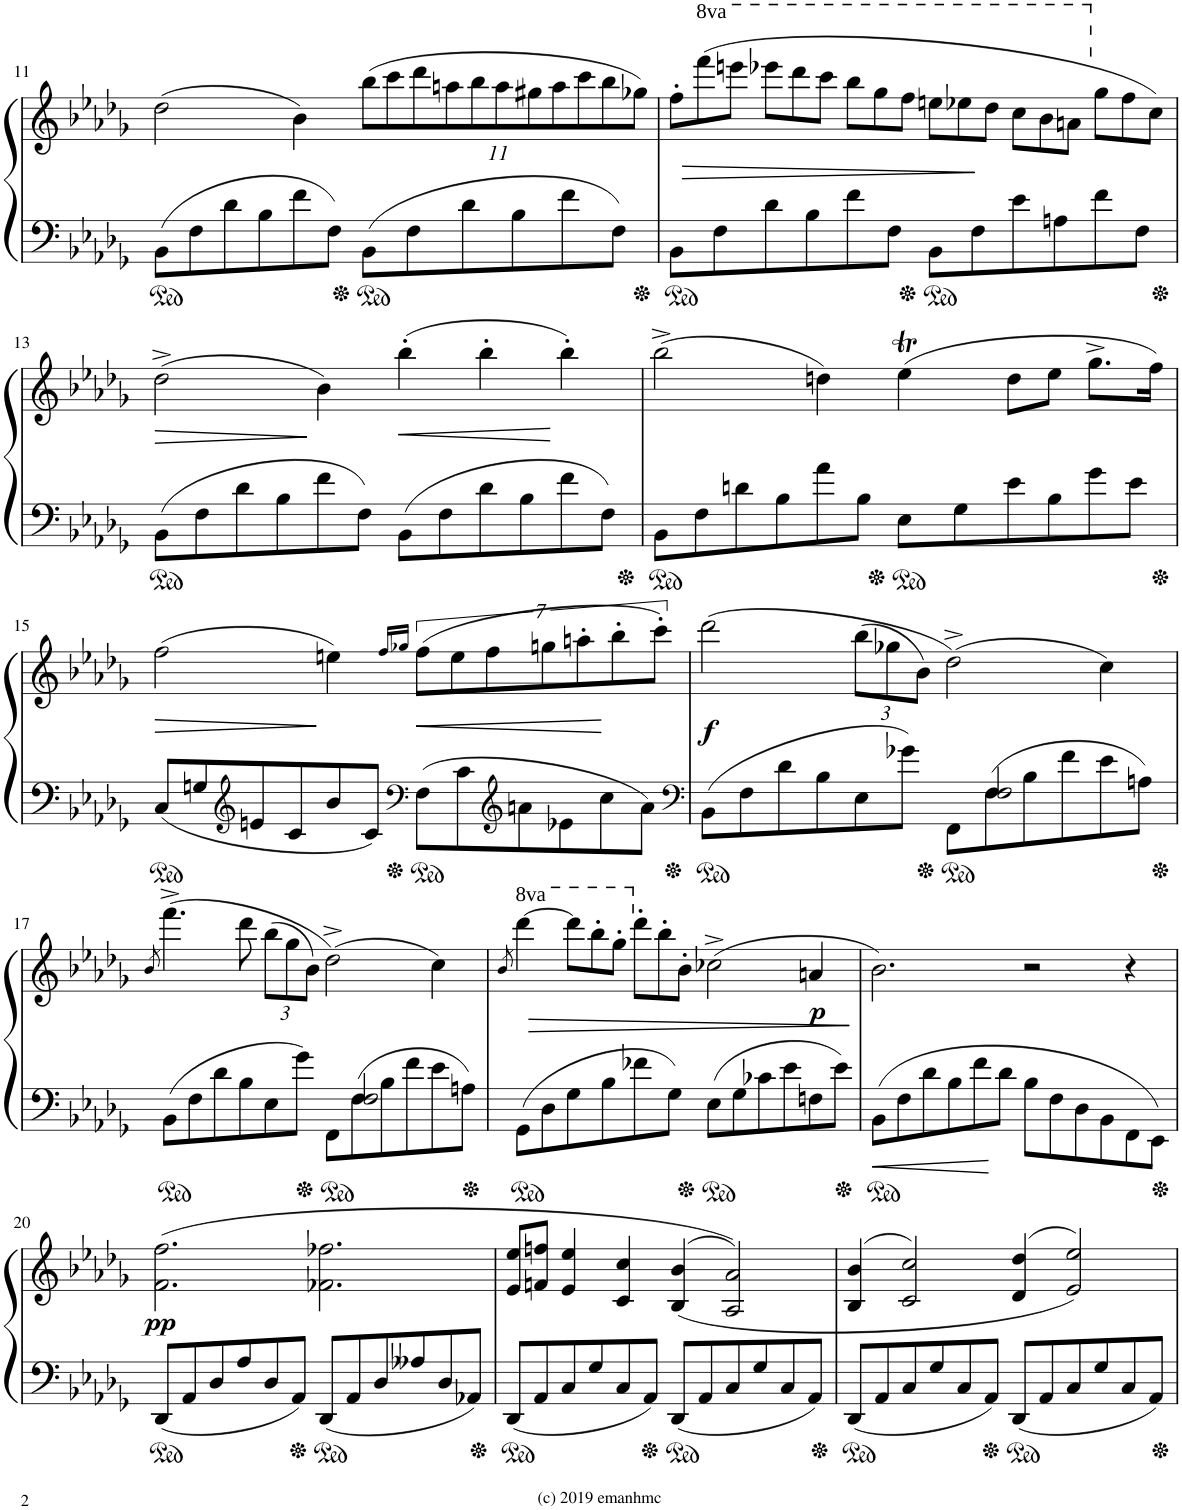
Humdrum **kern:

**kern	**kern	**dynam
*part1	*part1	*part1
*staff2	*staff1	*staff1/2
*I"Piano	*	*
*I'Pno.	*	*
!!LO:PB:g=z
*clefF4	*clefG2	*
*k[b-e-a-d-g-]	*k[b-e-a-d-g-]	*
*M6/4	*M6/4	*
=11	=11	=11
8BB-\L	(2dd-\	.
8F\	.	.
8d-\	.	.
8B-\	.	.
8f\	4b-\)	.
8F\J	.	.
*	*Xbrackettup	*
8BB-\L	(44%3bb-\L	.
.	44%3ccc\	.
8F\	.	.
.	44%3ddd-\	.
.	44%3aan\	.
8d-\	.	.
.	44%3bb-\	.
.	44%3aa\	.
8B-\	.	.
.	44%3gg#X\	.
.	44%3aa\	.
8f\	.	.
.	44%3ccc\	.
.	44%3bb-\	.
8F\J	.	.
.	44%3gg-X\J)	.
=12	=12	=12
*	*Xtuplet	*
!	!	!LO:HP:b
8BB-\L	12ff'\L	>
*	*8va	*
.	(12ffff\	.
8F\	.	.
.	12eeeen\J	.
8d-\	12eeee-X\L	.
.	12dddd-\	.
8B-\	.	.
.	12cccc\J	.
8f\	12bbb-\L	.
.	12ggg-\	.
8F\J	.	.
.	12fff\J	.
8BB-\L	12eeen\L	.
.	12eee-X\	.
8F\	.	.
.	12ddd-\J	]
8e-\	12ccc\L	.
.	12bb-\	.
8An\	.	.
.	12aan\J	.
*	*X8va	*
8f\	12gg-\L	.
.	12ff\	.
8F\J	.	.
.	12cc\J)	.
!!LO:LB:g=z
=13	=13	=13
!	!	!LO:HP:b
8BB-\L	(2dd-^\	>
8F\	.	.
8d-\	.	.
8B-\	.	.
8f\	4b-\)	]
8F\J	.	.
!	!	!LO:HP:b
8BB-\L	(4bb-'\	<
8F\	.	.
8d-\	4bb-'\	.
8B-\	.	.
8f\	4bb-'\)	[
8F\J	.	.
=14	=14	=14
*	*^	*
8BB-\L	(>2bb-^\	2.ryy	.
8F\	.	.	.
8dn\	.	.	.
8B-\	.	.	.
8a-\	4ddn\)	.	.
8B-\J	.	.	.
8E-\L	(>4ee-T\	24ryy	.
.	.	24ff!	.
.	.	24ee-!	.
8G-\	.	24ff!	.
.	.	12ee-!	.
8e-\	8dd\L	2ryy	.
8B-\	8ee-\J	.	.
8g-\	8.gg-^\L	.	.
8e-\J	.	.	.
.	16ff\Jk)	.	.
*	*v	*v	*
!!LO:LB:g=z
=15	=15	=15
!	!	!LO:HP:b
8C/L	(2ff\	>
8Gn/	.	.
*clefG2	*	*
8en/	.	.
8c/	.	.
8b-/	4een\)	]
8c/J	.	.
*clefF4	*	*
.	16qff/LL	.
.	16qgg-X/JJ	.
*	*tuplet	*
*	*brackettup	*
8F\L	(28%3ff\L	.
.	28%3ee\	.
8c\	.	.
.	28%3ff\	.
*clefG2	*	*
8an\	.	.
.	28%3ggn\	.
8e-X\	.	.
.	28%3aan'\	.
8cc\	.	.
.	28%3bb-'\	.
8a\J	.	.
.	28%3ccc'\J)	.
=16	=16	=16
*clefF4	*	*
*^	*	*
!	!	!	!LO:DY:b
8BB-\L	2..ryy	(2ddd-\	f
8F\	.	.	.
8d-\	.	.	.
8B-\	.	.	.
*	*	*Xbrackettup	*
8E-\	.	(12bb-\L	.
.	.	12gg-X\	.
8g-X\J	.	.	.
.	.	12b-\J)	.
8FF\L	.	(2dd-^\)	.
8F\	2F/	.	.
8B-\	.	.	.
8f\	.	.	.
8e-\	.	4cc\)	.
8An\J	8ryy	.	.
!!LO:LB:g=z
=17	=17	=17	=17
.	.	8qb-/	.
8BB-\L	2..ryy	(4.fff^\	.
8F\	.	.	.
8d-\	.	.	.
8B-\	.	8ddd-\	.
8E-\	.	(12bb-\L	.
.	.	12gg-\	.
8g-\J	.	.	.
.	.	12b-\J)	.
8FF\L	.	(2dd-^\)	.
8F\	2F/	.	.
8B-\	.	.	.
8f\	.	.	.
8e-\	.	4cc\)	.
8An\J	8ryy	.	.
*v	*v	*	*
=18	=18	=18
.	8qbb-/	.
!	!	!LO:HP:b
8GG-\L	[4dddd-\	>
8D-\	.	.
*	*Xtuplet	*
8G-\	12dddd-\L]	.
.	12bbb-'\	.
8B-\	.	.
.	12ggg-'\J	.
8f-X\	12ddd-'\L	.
.	12bb-'\	.
8G-\J	.	.
.	12b-'\J	.
8E-\L	(2cc-X^\	.
8G-\	.	.
8c-X\	.	.
8e-\	.	.
!	!	!LO:DY:b
8Fn\	4an/	p
8e-\J	.	.
.	.	]
=19	=19	=19
8BB-\L	2.b-\)	.
8F\	.	.
8d-\	.	.
8B-\	.	.
8f\	.	.
8d-\J	.	.
8B-\L	2r	.
8F\	.	.
8D-\	.	.
8BB-\	.	.
8FF\	4r	.
8EE-\J	.	.
!!LO:LB:g=z
=20	=20	=20
!	!	!LO:DY:b
8DD-/L	(>2.f\ 2.ff\	pp
8AA-/	.	.
8D-/	.	.
8A-/	.	.
8D-/	.	.
8AA-/J	.	.
8DD-/L	2.f-X\ 2.ff-X\	.
8AA-/	.	.
8D-/	.	.
8A--X/	.	.
8D-/	.	.
8AA-X/J	.	.
=21	=21	=21
8DD-/L	8e-/ 8ee-/L	.
8AA-/	8fn/ 8ffn/J	.
8C/	4e-/ 4ee-/	.
8G-/	.	.
8C/	4c/ 4cc/	.
8AA-/J	.	.
8DD-/L	(>(<4B-/ 4b-/	.
8AA-/	.	.
8C/	2A-/ 2a-/))	.
8G-/	.	.
8C/	.	.
8AA-/J	.	.
=22	=22	=22
8DD-/L	(>4B-/ 4b-/	.
8AA-/	.	.
8C/	2c/ 2cc/)	.
8G-/	.	.
8C/	.	.
8AA-/J	.	.
8DD-/L	(>4d-/ 4dd-/	.
8AA-/	.	.
8C/	2e-/ 2ee-/))	.
8G-/	.	.
8C/	.	.
8AA-/J	.	.
=	=	=
*-	*-	*-
